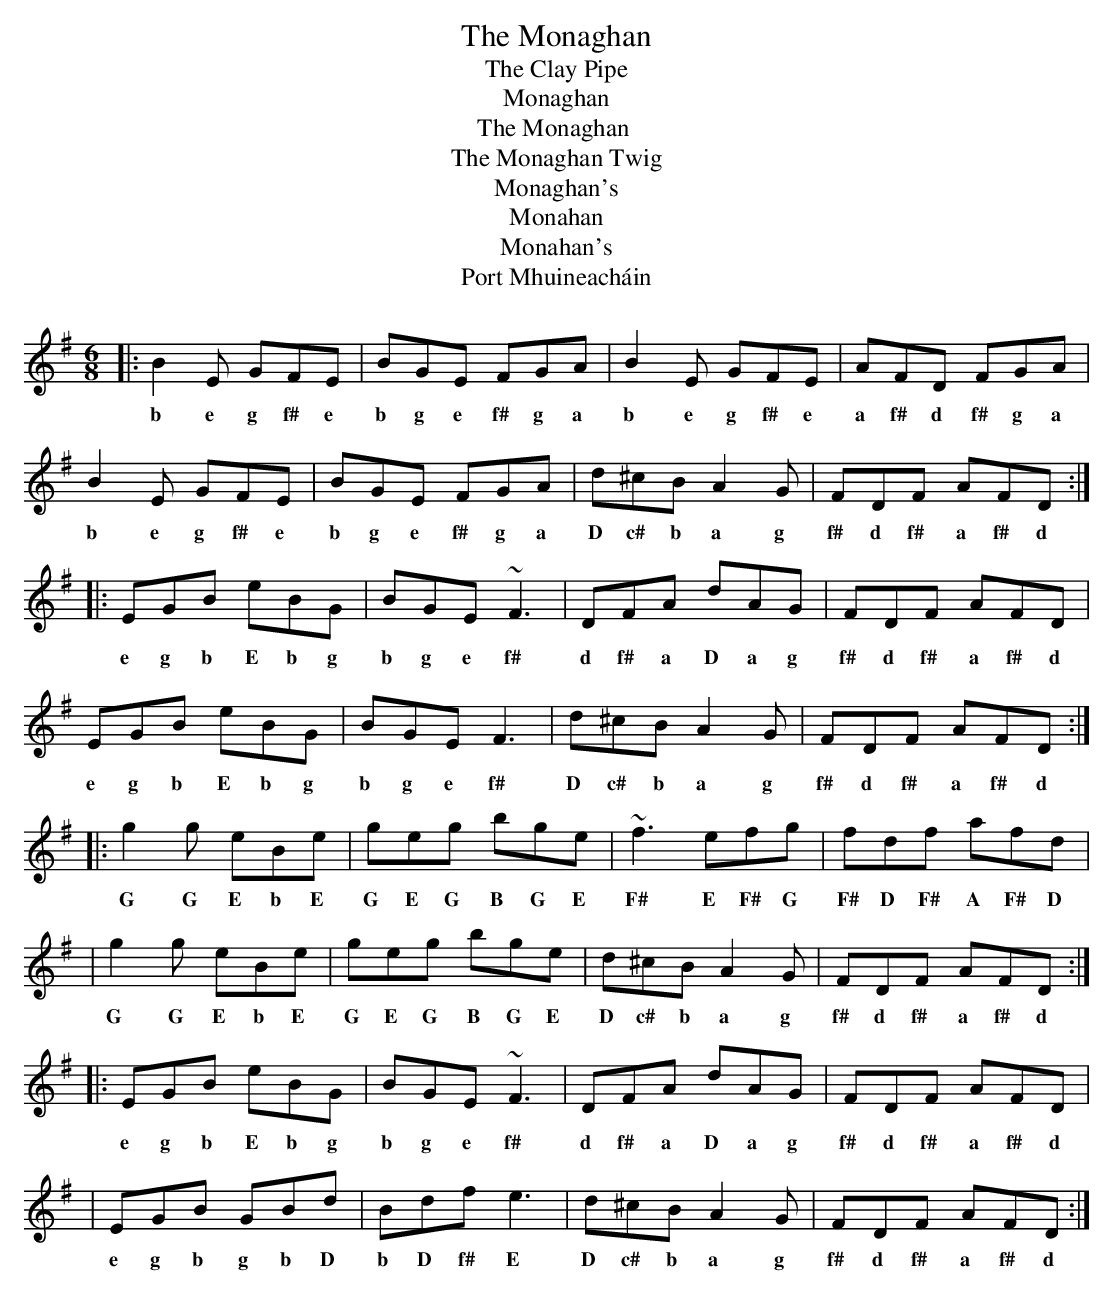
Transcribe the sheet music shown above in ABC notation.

X:1
T:Monaghan, The
T:Clay Pipe, The
T:Monaghan
T:Monaghan , The
T:Monaghan Twig, The
T:Monaghan's
T:Monahan
T:Monahan's
T:Port Mhuineacháin
M:6/8
L:1/8
K:Emin
|:B2E GFE|BGE FGA|B2E GFE|AFD FGA|
w:b e g f# e b g e f# g a b e g f# e a f# d f# g a
B2E GFE|BGE FGA|d^cB A2G|FDF AFD:|
w:b e g f# e b g e f# g a D c# b a g f# d f# a f# d
|:EGB eBG|BGE ~F3|DFA dAG|FDF AFD|
w:e g b E b g b g e f# d f# a D a g f# d f# a f# d
EGB eBG|BGE F3|d^cB A2G|FDF AFD:|
w:e g b E b g b g e f# D c# b a g f# d f# a f# d
|:g2g eBe|geg bge|~f3 efg|fdf afd|
w:G G E b E G E G B G E F# E F# G F# D F# A F# D
|g2g eBe|geg bge|d^cB A2G|FDF AFD:|
w:G G E b E G E G B G E D c# b a g f# d f# a f# d
|:EGB eBG|BGE ~F3|DFA dAG|FDF AFD|
w:e g b E b g b g e f# d f# a D a g f# d f# a f# d
|EGB GBd|Bdf e3|d^cB A2G|FDF AFD:|
w:e g b g b D b D f# E D c# b a g f# d f# a f# d
